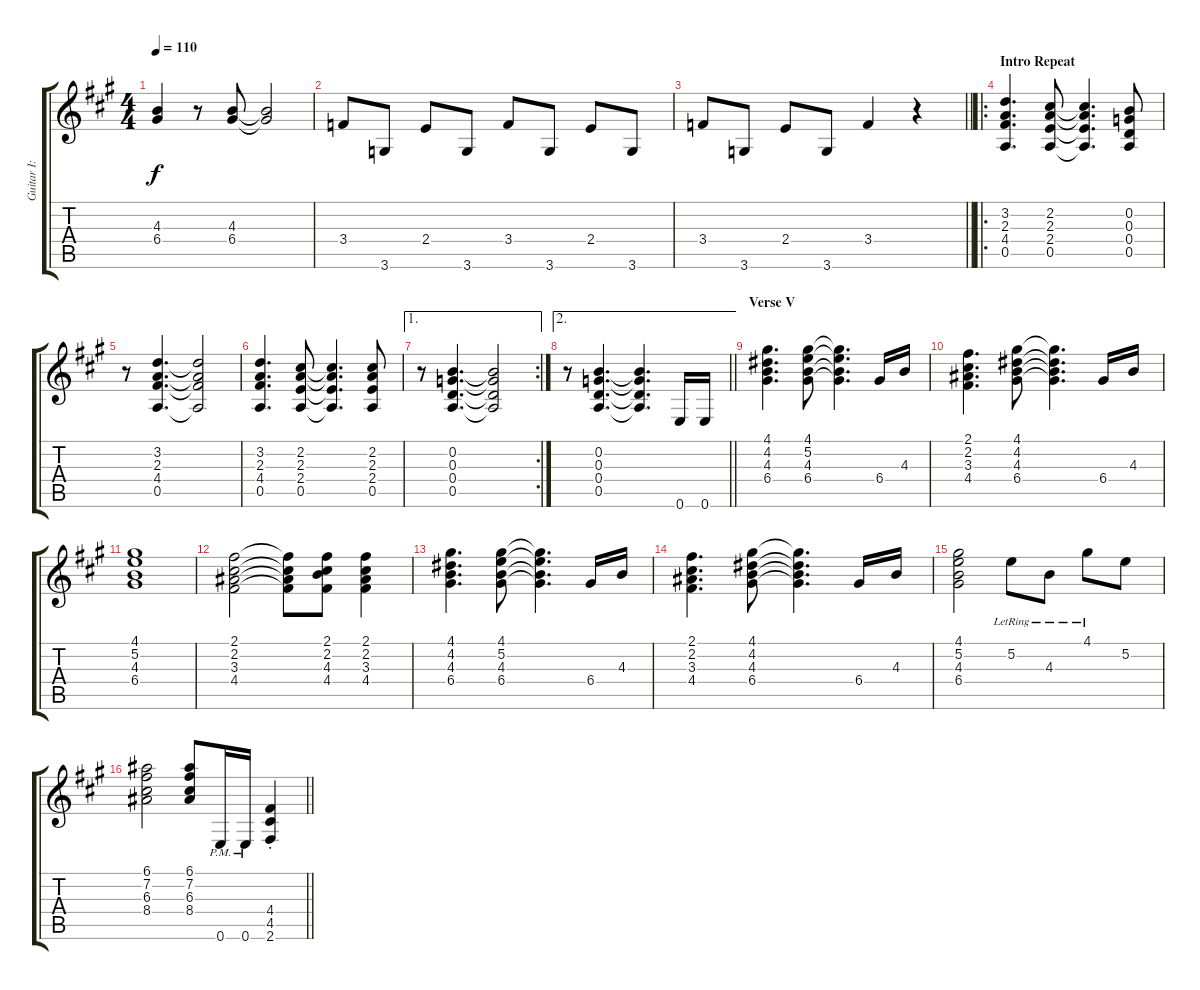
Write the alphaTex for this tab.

\track ("Guitar I: Mick Jones" "Guitar I: ") {instrument overdrivenguitar}
\staff {score tabs}
\tuning (E4 B3 G3 D3 A2 E2) {hide}
\ts (4 4)
\tempo 110
\clef g2
\ks a
(4.3 6.4).4{dy f} r.8 (4.3 6.4).8 (4.3{t} 6.4{t}).2 |
3.4.8 3.6.8 2.4.8 3.6.8 3.4.8 3.6.8 2.4.8 3.6.8 |
\barLineRight lightlight
3.4.8 3.6.8 2.4.8 3.6.8 3.4.4 r.4 |
\ro
\section ("" "Intro Repeat")
(3.2 2.3 4.4 0.5).4{d} (2.2 2.3 2.4 0.5).8 (2.2{t} 2.3{t} 2.4{t} 0.5{t}).4{d} (0.2 0.3 0.4 0.5).8 |
r.8 (3.2 2.3 4.4 0.5).4{d} (3.2{t} 2.3{t} 4.4{t} 0.5{t}).2 |
(3.2 2.3 4.4 0.5).4{d} (2.2 2.3 2.4 0.5).8 (2.2{t} 2.3{t} 2.4{t} 0.5{t}).4{d} (2.2 2.3 2.4 0.5).8 |
\ae 1
\rc 2
r.8 (0.2 0.3 0.4 0.5).4{d} (0.2{t} 0.3{t} 0.4{t} 0.5{t}).2 |
\ae 2
\barLineRight lightlight
r.8 (0.2 0.3 0.4 0.5).4{d} (0.2{t} 0.3{t} 0.4{t} 0.5{t}).4{d} 0.6.16 0.6.16 |
\section ("" "Verse V")
(4.1 4.2 4.3 6.4).4{d} (4.1 5.2 4.3 6.4).8 (4.1{t} 5.2{t} 4.3{t} 6.4{t}).4{d} 6.4.16 4.3.16 |
(2.1 2.2 3.3 4.4).4{d} (4.1 4.2 4.3 6.4).8 (4.1{t} 4.2{t} 4.3{t} 6.4{t}).4{d} 6.4.16 4.3.16 |
(4.1 5.2 4.3 6.4).1 |
(2.1 2.2 3.3 4.4).2 (2.1{t} 2.2{t} 3.3{t} 4.4{t}).8 (2.1 2.2 4.3 4.4).8 (2.1 2.2 3.3 4.4).4 |
(4.1 4.2 4.3 6.4).4{d} (4.1 5.2 4.3 6.4).8 (4.1{t} 5.2{t} 4.3{t} 6.4{t}).4{d} 6.4.16 4.3.16 |
(2.1 2.2 3.3 4.4).4{d} (4.1 4.2 4.3 6.4).8 (4.1{t} 4.2{t} 4.3{t} 6.4{t}).4{d} 6.4.16 4.3.16 |
(4.1 5.2 4.3 6.4).2 5.2{lr}.8 4.3{lr}.8 4.1{lr}.8 5.2.8 |
\barLineRight lightlight
(6.1 7.2 6.3 8.4).2 (6.1 7.2 6.3 8.4).8 0.6{pm}.16 0.6{pm}.16 (4.4{st} 4.5{st} 2.6{st}).4
